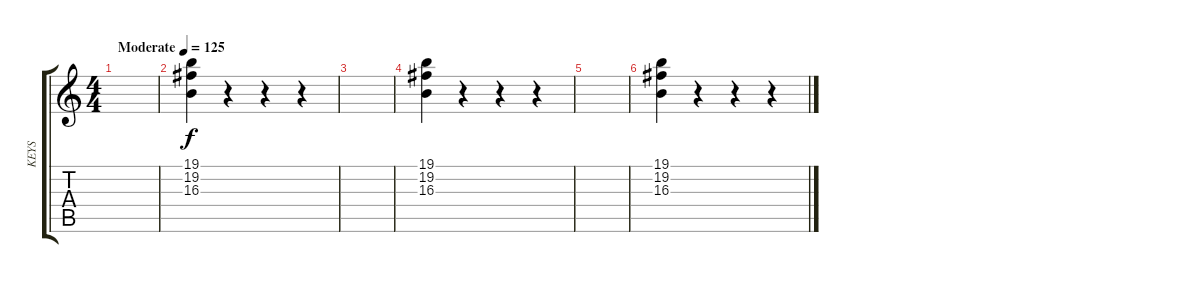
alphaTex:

\track ("KEYS" "KEYS") {instrument synthbrass1}
\staff {score tabs}
\tuning (E4 B3 G3 D3 A2 E2) {hide}
\ts (4 4)
\tempo (125 "Moderate")
\clef g2
\ks c
|
(19.1 19.2 16.3).4 r.4 r.4 r.4 |
|
(19.1 19.2 16.3).4 r.4 r.4 r.4 |
|
(19.1 19.2 16.3).4 r.4 r.4 r.4
